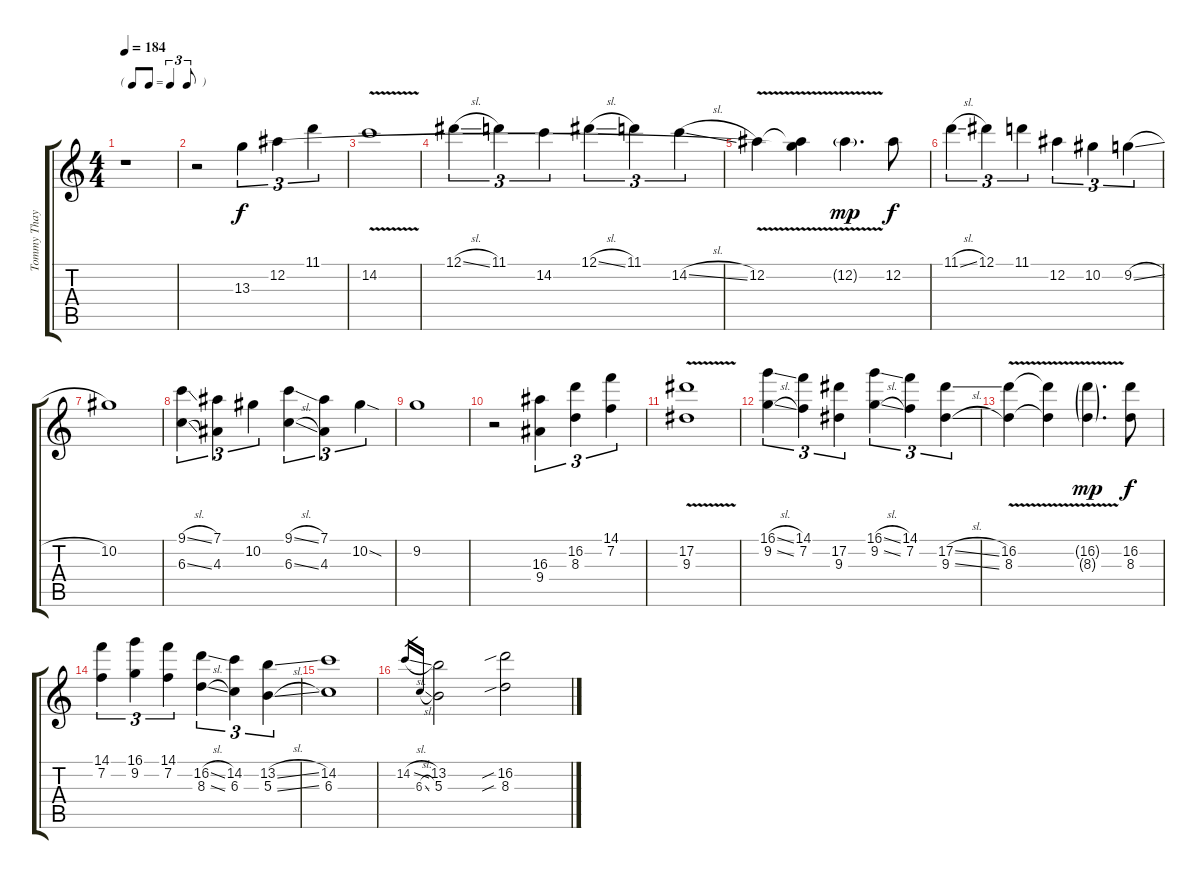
\track ("Tommy Thayer" "Tommy Thay") {instrument distortionguitar}
\staff {score tabs}
\tuning (Eb4 Bb3 Gb3 Db3 Ab2 Eb2) {hide}
\ts (4 4)
\tf triplet8th
\tempo 184
\clef g2
\ks c
r.1{dy ff} |
r.2 13.3.4{tu (3 2) dy f} 12.2.4{tu (3 2)} 11.1.4{tu (3 2)} |
14.2{v}.1 |
12.1{sl}.4{tu (3 2)} 11.1.4{tu (3 2)} 14.2.4{tu (3 2)} 12.1{sl}.4{tu (3 2)} 11.1.4{tu (3 2)} 14.2{sl}.4{tu (3 2)} |
12.2{v}.4 (12.2{t} 13.3{t}).4 12.2{v g}.4{d dy mp} 12.2.8{dy f} |
11.1{sl}.4{tu (3 2)} 12.1.4{tu (3 2)} 11.1.4{tu (3 2)} 12.2.4{tu (3 2)} 10.2.4{tu (3 2)} 9.2{sl}.4{tu (3 2)} |
10.2.1 |
(9.1{sl} 6.3{sl}).4{tu (3 2)} (7.1 4.3).4{tu (3 2)} 10.2.4{tu (3 2)} (9.1{sl} 6.3{sl}).4{tu (3 2)} (7.1 4.3).4{tu (3 2)} 10.2{sod}.4{tu (3 2)} |
9.2.1 |
r.2 (16.3 9.4).4{tu (3 2)} (16.2 8.3).4{tu (3 2)} (14.1 7.2).4{tu (3 2)} |
(17.2{v} 9.3).1 |
(16.1{sl} 9.2{sl}).4{tu (3 2)} (14.1 7.2).4{tu (3 2)} (17.2 9.3).4{tu (3 2)} (16.1{sl} 9.2{sl}).4{tu (3 2)} (14.1 7.2).4{tu (3 2)} (17.2{sl} 9.3{sl}).4{tu (3 2)} |
(16.2{v} 8.3).4 (16.2{t} 8.3{t}).4 (16.2{v g} 8.3{g}).4{d dy mp} (16.2 8.3).8{dy f} |
(14.1 7.2).4{tu (3 2)} (16.1 9.2).4{tu (3 2)} (14.1 7.2).4{tu (3 2)} (16.2{sl} 8.3{sl}).4{tu (3 2)} (14.2 6.3).4{tu (3 2)} (13.2{sl} 5.3{sl}).4{tu (3 2)} |
(14.2 6.3).1 |
14.2{sl}.16{gr} 6.3{sl}.16{gr} (13.2 5.3).2 (16.2{sib} 8.3{sib}).2
